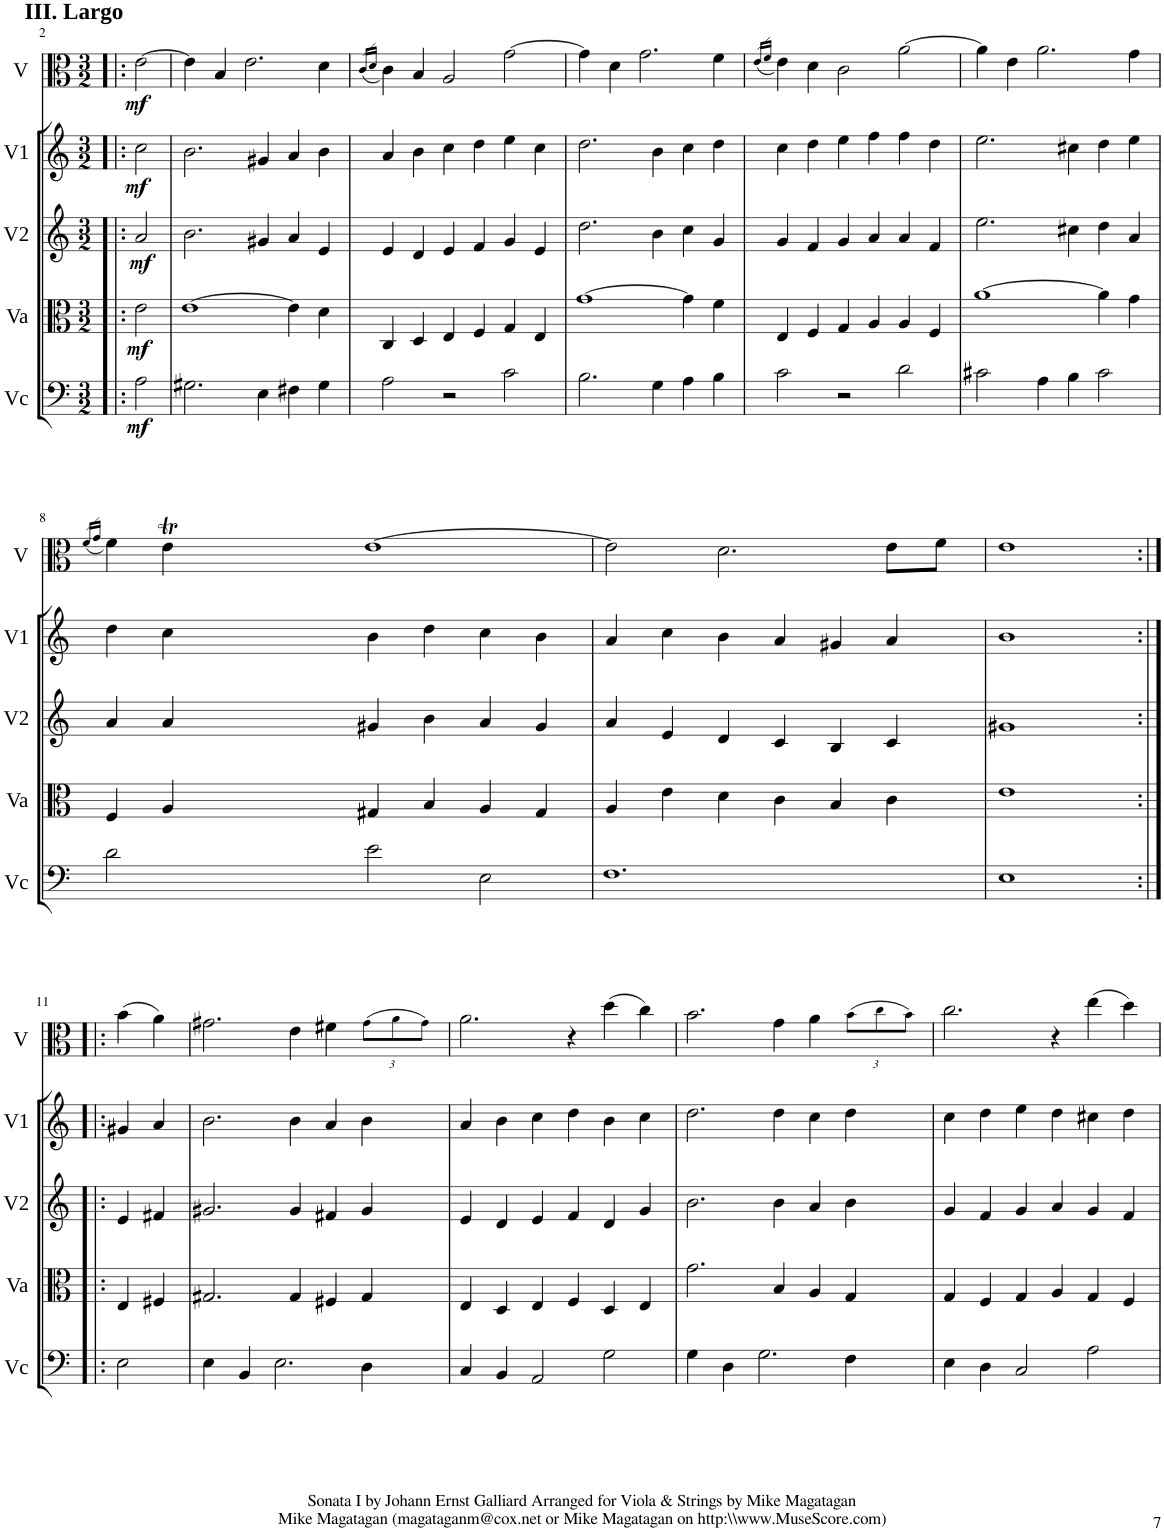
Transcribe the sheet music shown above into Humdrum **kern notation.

**kern	**dynam	**kern	**dynam	**kern	**dynam	**kern	**dynam	**kern	**dynam
*part5	*part5	*part4	*part4	*part3	*part3	*part2	*part2	*part1	*part1
*staff5	*staff5	*staff4	*staff4	*staff3	*staff3	*staff2	*staff2	*staff1	*staff1
*I"Cello	*	*I"Viola	*	*I"Violin 2	*	*I"Violin 1	*	*I"Viola	*
*	*	*I'Va	*	*I'V2	*	*I'V1	*	*I'V	*
!!LO:PB:g=z
*clefF4	*	*clefC3	*	*clefG2	*	*clefG2	*	*clefC3	*
*k[]	*	*k[]	*	*k[]	*	*k[]	*	*k[]	*
*M3/2	*	*M3/2	*	*M3/2	*	*M3/2	*	*M3/2	*
=2!|:	=2!|:	=2!|:	=2!|:	=2!|:	=2!|:	=2!|:	=2!|:	=2!|:	=2!|:
!	!	!	!	!	!	!	!	!LO:TX:a:B:t=III. Largo	!
!	!LO:DY:b	!	!LO:DY:b	!	!LO:DY:b	!	!LO:DY:b	!	!LO:DY:b
2A\	mf	2e\	mf	2a/	mf	2cc\	mf	[2e\	mf
=3	=3	=3	=3	=3	=3	=3	=3	=3	=3
2.G#X\	.	[1e	.	2.b\	.	2.b\	.	4e\]	.
.	.	.	.	.	.	.	.	4B/	.
.	.	.	.	.	.	.	.	2.e\	.
4E\	.	.	.	4g#X/	.	4g#X/	.	.	.
4F#X\	.	4e\]	.	4a/	.	4a/	.	.	.
4G#\	.	4d\	.	4e/	.	4b\	.	4d\	.
=4	=4	=4	=4	=4	=4	=4	=4	=4	=4
.	.	.	.	.	.	.	.	(16qc/LL	.
.	.	.	.	.	.	.	.	16qd/JJ	.
2A\	.	4C/	.	4e/	.	4a/	.	4c\)	.
.	.	4D/	.	4d/	.	4b\	.	4B/	.
2r	.	4E/	.	4e/	.	4cc\	.	2A/	.
.	.	4F/	.	4f/	.	4dd\	.	.	.
2c\	.	4G/	.	4g/	.	4ee\	.	[2g\	.
.	.	4E/	.	4e/	.	4cc\	.	.	.
=5	=5	=5	=5	=5	=5	=5	=5	=5	=5
2.B\	.	[1g	.	2.dd\	.	2.dd\	.	4g\]	.
.	.	.	.	.	.	.	.	4d\	.
.	.	.	.	.	.	.	.	2.g\	.
4G\	.	.	.	4b\	.	4b\	.	.	.
4A\	.	4g\]	.	4cc\	.	4cc\	.	.	.
4B\	.	4f\	.	4g/	.	4dd\	.	4f\	.
=6	=6	=6	=6	=6	=6	=6	=6	=6	=6
.	.	.	.	.	.	.	.	(16qe/LL	.
.	.	.	.	.	.	.	.	16qf/JJ	.
2c\	.	4E/	.	4g/	.	4cc\	.	4e\)	.
.	.	4F/	.	4f/	.	4dd\	.	4d\	.
2r	.	4G/	.	4g/	.	4ee\	.	2c\	.
.	.	4A/	.	4a/	.	4ff\	.	.	.
2d\	.	4A/	.	4a/	.	4ff\	.	[2a\	.
.	.	4F/	.	4f/	.	4dd\	.	.	.
=7	=7	=7	=7	=7	=7	=7	=7	=7	=7
2c#X\	.	[1a	.	2.ee\	.	2.ee\	.	4a\]	.
.	.	.	.	.	.	.	.	4e\	.
4A\	.	.	.	.	.	.	.	2.a\	.
4B\	.	.	.	4cc#X\	.	4cc#X\	.	.	.
2c#\	.	4a\]	.	4dd\	.	4dd\	.	.	.
.	.	4g\	.	4a/	.	4ee\	.	4g\	.
!!LO:LB:g=z
=8	=8	=8	=8	=8	=8	=8	=8	=8	=8
.	.	.	.	.	.	.	.	(16qf/LL	.
.	.	.	.	.	.	.	.	16qg/JJ	.
*	*	*	*	*	*	*	*	*^	*
2d\	.	4F/	.	4a/	.	4dd\	.	4f\)	4ryy	.
.	.	4A/	.	4a/	.	4cc\	.	4et\	16f!	.
.	.	.	.	.	.	.	.	.	16e!	.
.	.	.	.	.	.	.	.	.	32f!	.
.	.	.	.	.	.	.	.	.	32e!	.
.	.	.	.	.	.	.	.	.	16d!	.
2e\	.	4G#X/	.	4g#X/	.	4b\	.	[1e	1ryy	.
.	.	4B/	.	4b\	.	4dd\	.	.	.	.
2E\	.	4A/	.	4a/	.	4cc\	.	.	.	.
.	.	4G#/	.	4g#/	.	4b\	.	.	.	.
*	*	*	*	*	*	*	*	*v	*v	*
=9	=9	=9	=9	=9	=9	=9	=9	=9	=9
1.F	.	4A/	.	4a/	.	4a/	.	2e\]	.
.	.	4e\	.	4e/	.	4cc\	.	.	.
.	.	4d\	.	4d/	.	4b\	.	2.d\	.
.	.	4c\	.	4c/	.	4a/	.	.	.
.	.	4B/	.	4B/	.	4g#X/	.	.	.
.	.	4c\	.	4c/	.	4a/	.	8e\L	.
.	.	.	.	.	.	.	.	8f\J	.
=10	=10	=10	=10	=10	=10	=10	=10	=10	=10
1E	.	1e	.	1g#X	.	1b	.	1e	.
2ryy	.	2ryy	.	2ryy	.	2ryy	.	2ryy	.
!!LO:LB:g=z
=11:|!|:	=11:|!|:	=11:|!|:	=11:|!|:	=11:|!|:	=11:|!|:	=11:|!|:	=11:|!|:	=11:|!|:	=11:|!|:
2E\	.	4E/	.	4e/	.	4g#X/	.	(4b\	.
.	.	4F#X/	.	4f#X/	.	4a/	.	4a\)	.
=12	=12	=12	=12	=12	=12	=12	=12	=12	=12
4E\	.	2.G#X/	.	2.g#X/	.	2.b\	.	2.g#X\	.
4BB/	.	.	.	.	.	.	.	.	.
2.E\	.	.	.	.	.	.	.	.	.
.	.	4G#/	.	4g#/	.	4b\	.	4e\	.
.	.	4F#X/	.	4f#X/	.	4a/	.	4f#X\	.
*	*	*	*	*	*	*	*	*Xbrackettup	*
4D\	.	4G#/	.	4g#/	.	4b\	.	(12g#!\L	.
.	.	.	.	.	.	.	.	12a!\	.
.	.	.	.	.	.	.	.	12g#!\J)	.
=13	=13	=13	=13	=13	=13	=13	=13	=13	=13
4C/	.	4E/	.	4e/	.	4a/	.	2.a\	.
4BB/	.	4D/	.	4d/	.	4b\	.	.	.
2AA/	.	4E/	.	4e/	.	4cc\	.	.	.
.	.	4F/	.	4f/	.	4dd\	.	4r	.
2G\	.	4D/	.	4d/	.	4b\	.	(4dd\	.
.	.	4E/	.	4g/	.	4cc\	.	4cc\)	.
=14	=14	=14	=14	=14	=14	=14	=14	=14	=14
4G\	.	2.g\	.	2.b\	.	2.dd\	.	2.b\	.
4D\	.	.	.	.	.	.	.	.	.
2.G\	.	.	.	.	.	.	.	.	.
.	.	4B/	.	4b\	.	4dd\	.	4g\	.
.	.	4A/	.	4a/	.	4cc\	.	4a\	.
4F\	.	4G/	.	4b\	.	4dd\	.	(12b!\L	.
.	.	.	.	.	.	.	.	12cc!\	.
.	.	.	.	.	.	.	.	12b!\J)	.
=15	=15	=15	=15	=15	=15	=15	=15	=15	=15
4E\	.	4G/	.	4g/	.	4cc\	.	2.cc\	.
4D\	.	4F/	.	4f/	.	4dd\	.	.	.
2C/	.	4G/	.	4g/	.	4ee\	.	.	.
.	.	4A/	.	4a/	.	4dd\	.	4r	.
2A\	.	4G/	.	4g/	.	4cc#X\	.	(4ee\	.
.	.	4F/	.	4f/	.	4dd\	.	4dd\)	.
=	=	=	=	=	=	=	=	=	=
*-	*-	*-	*-	*-	*-	*-	*-	*-	*-
